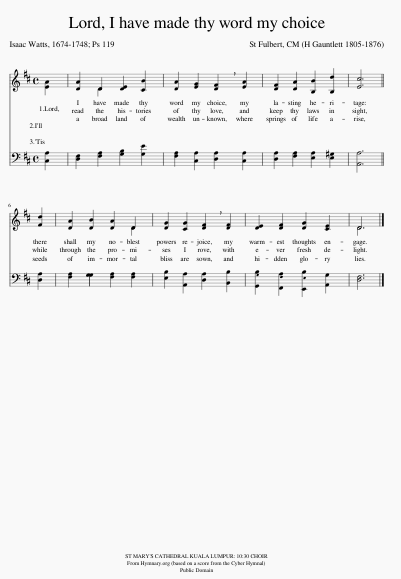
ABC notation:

X:1
%%score ( 1 2 ) ( 3 4 )
L:1/8
M:4/4
I:linebreak $
K:D
U:s=!stemless!
V:1 treble
V:2 treble
V:3 bass
V:4 bass
V:1
 [EA]2 | [DA]2 D2 [DE]2 [CB]2 | [DA]2 [EG]2 !breath![DF]2 [EA]2 | [DF]2 [DA]2 [B,B]2 [B,d]2 | [Ec]6 ||$ %5
 [Fd]2 | [DA]2 [DB]2 [DA]2 D2 | [DG]2 [CG]2 !breath![DF]2 [DF]2 | [DE]2 [DF]2 [DG]2 [CE]2 | D6 |] %10
V:2
 x2 | x2 D2 x4 | x8 | x8 | x6 ||$ %5
 x2 | x6 D2 | x8 | x8 | D6 |] %10
V:3
 [C,A,]2 | [D,F,]2 [F,A,]2 [G,B,]2 [G,E]2 | [F,A,]2 [C,A,]2 [D,A,]2 [C,A,]2 | [D,A,]2 [F,A,]2 [E,A,]2 [E,^G,]2 | [A,,A,]6 ||$ %5
 [D,A,]2 | [F,A,]2 G,2 [F,A,]2 [F,A,]2 | [E,B,]2 [A,,A,]2 [D,A,]2 [B,,B,]2 | [G,,B,]2 [F,,A,]2 [E,,B,]2 [A,,G,]2 | [D,F,]6 |] %10
V:4
 x2 | x8 | x8 | x8 | x6 ||$ %5
 x2 | x2 G,2 x4 | x8 | sG,2 sF,2 sE,2 x2 | x6 |] %10
